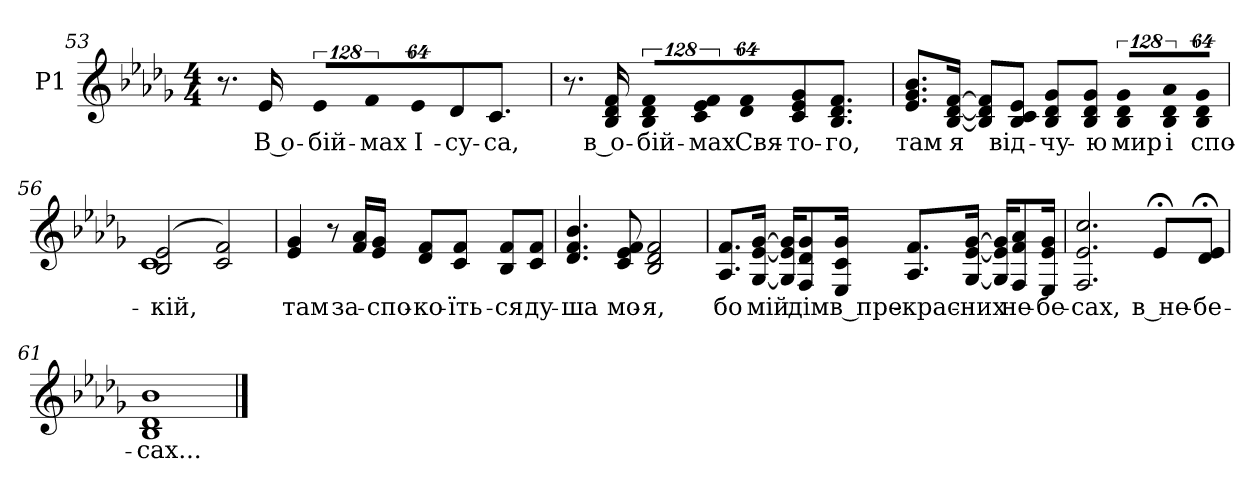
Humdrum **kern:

**kern	**text
*part1	*part1
*staff1	*staff1
*I"P1	*
*clefG2	*
*k[b-e-a-d-g-]	*
*b-:	*
*M4/4	*
=53	=53
8.r	.
!	!LO:LY:b:color=#000000
16e-i/	В о-
!LO:N:vis=8	!
!	!LO:LY:b:color=#000000
1024%85e-i/L	-бій-
!LO:N:vis=8	!
!	!LO:LY:b:color=#000000
1024%85fi/	-мах
!LO:N:vis=8	!
!	!LO:LY:b:color=#000000
512%43e-i/J	І-
!	!LO:LY:b:color=#000000
8d-i/	-су-
!	!LO:LY:b:color=#000000
4.ci/	-са,
!!LO:LB:g=z
=54	=54
8.r	.
!	!LO:LY:b:color=#000000
16B-i/ 16d-i 16fi	в о-
!LO:N:vis=8	!
!	!LO:LY:b:color=#000000
1024%85B-i/ 1024%85d-i/ 1024%85fi/L	-бій-
!LO:N:vis=8	!
!	!LO:LY:b:color=#000000
1024%85ci/ 1024%85e-i/ 1024%85fi/	-мах
!LO:N:vis=8	!
!	!LO:LY:b:color=#000000
512%43d-i/ 512%43fi/J	Свя-
!	!LO:LY:b:color=#000000
8ci/ 8e-i 8g-i	-то-
!	!LO:LY:b:color=#000000
4.B-i/ 4.d-i 4.fi	-го,
=55	=55
!	!LO:LY:b:color=#000000
8.e-i/ 8.g-i/ 8.b-i/L	там
!	!LO:LY:b:color=#000000
[<16B-i/ [<16d-i/ [>16fi/Jk	я
8B-i]/ 8d-i]/ 8fi]/L	.
!	!LO:LY:b:color=#000000
8B-i/ 8ci/ 8e-i/J	від-
!	!LO:LY:b:color=#000000
8B-i/ 8d-i/ 8g-i/L	-чу-
!	!LO:LY:b:color=#000000
8B-i/ 8d-i/ 8g-i/J	-ю
!LO:N:vis=8	!
!	!LO:LY:b:color=#000000
1024%85B-i/ 1024%85d-i/ 1024%85g-i/L	мир
!LO:N:vis=8	!
!	!LO:LY:b:color=#000000
1024%85B-i/ 1024%85d-i/ 1024%85a-i/	і
!LO:N:vis=8	!
!	!LO:LY:b:color=#000000
512%43B-i/ 512%43d-i/ 512%43g-i/J	спо-
=56	=56
!	!LO:LY:b:color=#000000
*^	*
(2B-i/ 2e-i	1ci	-кій,
2ci/ 2fi)	.	.
*v	*v	*
=57	=57
!	!LO:LY:b:color=#000000
4e-i/ 4g-i	там
8r	.
!	!LO:LY:b:color=#000000
16fi/ 16a-i/LL	за-
!	!LO:LY:b:color=#000000
16e-i/ 16g-i/JJ	-спо-
!	!LO:LY:b:color=#000000
8d-i/ 8fi/L	-ко-
!	!LO:LY:b:color=#000000
8ci/ 8fi/J	-їть-
!	!LO:LY:b:color=#000000
8B-i/ 8fi/L	-ся
!	!LO:LY:b:color=#000000
8ci/ 8fi/J	ду-
!!LO:LB:g=z
=58	=58
!	!LO:LY:b:color=#000000
4.d-i/ 4.fi 4.b-i	-ша
!	!LO:LY:b:color=#000000
8ci/ 8e-i 8fi	мо-
!	!LO:LY:b:color=#000000
2B-i/ 2d-i 2fi	-я,
=59	=59
!	!LO:LY:b:color=#000000
8.A-i/ 8.fi/L	бо
!	!LO:LY:b:color=#000000
[<16G-i/ [<16e-i/ [>16g-i/Jk	мій
16G-i]/ 16e-i]/ 16g-i]/KL	.
!	!LO:LY:b:color=#000000
8Fi/ 8d-i/ 8g-i/	дім
!	!LO:LY:b:color=#000000
16E-i/ 16ci/ 16g-i/Jk	в пре-
!	!LO:LY:b:color=#000000
8.A-i/ 8.fi/L	-крас-
!	!LO:LY:b:color=#000000
[<16G-i/ [<16e-i/ [>16g-i/Jk	-них
16G-i]/ 16e-i]/ 16g-i]/KL	.
!	!LO:LY:b:color=#000000
8Fi/ 8fi/ 8a-i/	не-
!	!LO:LY:b:color=#000000
16E-i/ 16e-i/ 16g-i/Jk	-бе-
=60	=60
!	!LO:LY:b:color=#000000
2.Fi/ 2.e-i 2.cci	-сах,
!	!LO:LY:b:color=#000000
8e-;i/L	в не-
!	!LO:LY:b:color=#000000
8d-i;/ 8e-i;/J	-бе-
=61	=61
!	!LO:LY:b:color=#000000
1B-i 1d-i 1b-i	-сах...
==	==
*-	*-
